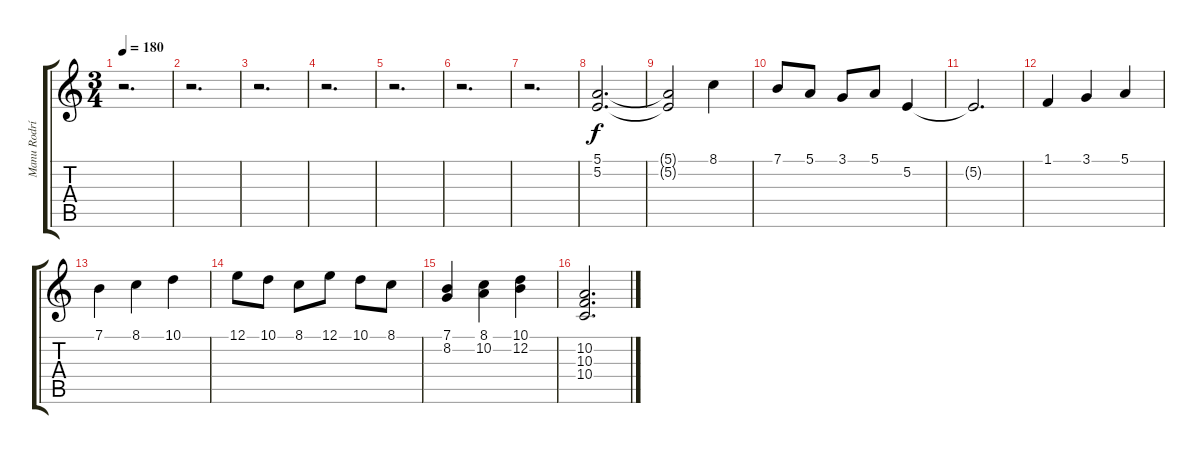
\track ("Manu Rodríguez" "Manu Rodrí") {instrument tremolostrings}
\staff {score tabs}
\tuning (E4 B3 G3 D3 A2 E2) {hide}
\ts (3 4)
\tempo 180
\clef g2
\ks c
r.2{d dy f} |
r.2{d} |
r.2{d} |
r.2{d} |
r.2{d} |
r.2{d} |
r.2{d} |
(5.1 5.2).2{d} |
(5.1{t} 5.2{t}).2 8.1.4 |
7.1.8 5.1.8 3.1.8 5.1.8 5.2.4 |
5.2{t}.2{d} |
1.1.4 3.1.4 5.1.4 |
7.1.4 8.1.4 10.1.4 |
12.1.8 10.1.8 8.1.8 12.1.8 10.1.8 8.1.8 |
(7.1 8.2).4 (8.1 10.2).4 (10.1 12.2).4 |
(10.2 10.3 10.4).2{d}
